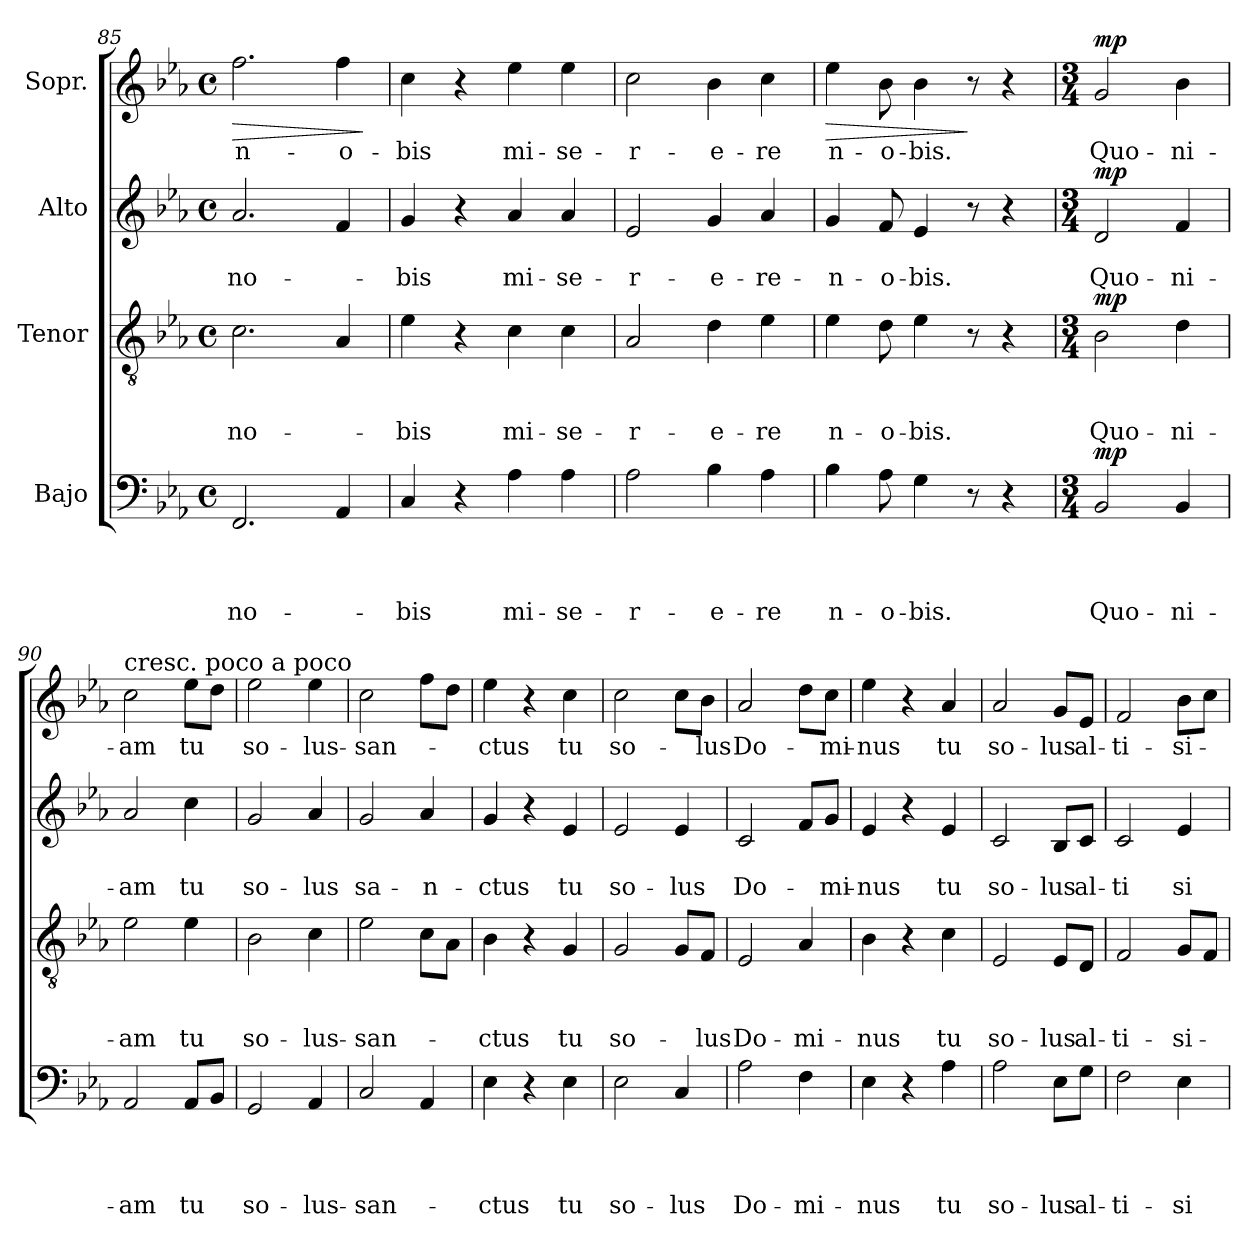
**kern	**text	**text	**text	**text	**dynam	**kern	**text	**text	**text	**dynam	**kern	**text	**text	**dynam	**kern	**text	**dynam
*part4	*part4	*part4	*part4	*part4	*part4	*part3	*part3	*part3	*part3	*part3	*part2	*part2	*part2	*part2	*part1	*part1	*part1
*staff4	*staff4	*staff4	*staff4	*staff4	*staff4	*staff3	*staff3	*staff3	*staff3	*staff3	*staff2	*staff2	*staff2	*staff2	*staff1	*staff1	*staff1
*I"Bajo	*	*	*	*	*	*I"Tenor	*	*	*	*	*I"Alto	*	*	*	*I"Sopr.	*	*
*clefF4	*	*	*	*	*	*clefGv2	*	*	*	*	*clefG2	*	*	*	*clefG2	*	*
*k[b-e-a-]	*	*	*	*	*	*k[b-e-a-]	*	*	*	*	*k[b-e-a-]	*	*	*	*k[b-e-a-]	*	*
*E-:	*	*	*	*	*	*E-:	*	*	*	*	*E-:	*	*	*	*E-:	*	*
*M4/4	*	*	*	*	*	*M4/4	*	*	*	*	*M4/4	*	*	*	*M4/4	*	*
*met(c)	*	*	*	*	*	*met(c)	*	*	*	*	*met(c)	*	*	*	*met(c)	*	*
=85	=85	=85	=85	=85	=85	=85	=85	=85	=85	=85	=85	=85	=85	=85	=85	=85	=85
!	!	!	!	!LO:LY:b	!	!	!	!	!LO:LY:b	!	!	!	!LO:LY:b	!	!	!LO:LY:b	!LO:HP:b
2.FF/	.	.	.	-no-	.	2.c\	.	.	-no-	.	2.a-/	.	-no-	.	2.ff\	n-	>
!	!	!	!	!	!	!	!	!	!	!	!	!	!	!	!	!LO:LY:b:rj	!
4AA-/	.	.	.	.	.	4A-/	.	.	.	.	4f/	.	.	.	4ff\	-o-	.
.	.	.	.	.	.	.	.	.	.	.	.	.	.	.	.	.	]
=86	=86	=86	=86	=86	=86	=86	=86	=86	=86	=86	=86	=86	=86	=86	=86	=86	=86
!	!	!	!	!LO:LY:b	!	!	!	!	!LO:LY:b	!	!	!	!LO:LY:b	!	!	!LO:LY:b	!
4C/	.	.	.	-bis	.	4e-\	.	.	-bis	.	4g/	.	-bis	.	4cc\	-bis	.
4r	.	.	.	.	.	4r	.	.	.	.	4r	.	.	.	4r	.	.
!	!	!	!	!LO:LY:b	!	!	!	!	!LO:LY:b	!	!	!	!LO:LY:b	!	!	!LO:LY:b	!
4A-\	.	.	.	mi-	.	4c\	.	.	mi-	.	4a-/	.	mi-	.	4ee-\	mi-	.
!	!	!	!	!LO:LY:b	!	!	!	!	!LO:LY:b	!	!	!	!LO:LY:b	!	!	!LO:LY:b	!
4A-\	.	.	.	-se-	.	4c\	.	.	-se-	.	4a-/	.	-se-	.	4ee-\	-se-	.
!!LO:LB:g=z
=87	=87	=87	=87	=87	=87	=87	=87	=87	=87	=87	=87	=87	=87	=87	=87	=87	=87
!	!	!	!	!LO:LY:b	!	!	!	!	!LO:LY:b	!	!	!	!LO:LY:b	!	!	!LO:LY:b	!
2A-\	.	.	.	-r-	.	2A-/	.	.	-r-	.	2e-/	.	-r-	.	2cc\	-r-	.
!	!	!	!	!LO:LY:b:rj	!	!	!	!	!LO:LY:b:rj	!	!	!	!LO:LY:b:rj	!	!	!LO:LY:b:rj	!
4B-\	.	.	.	-e-	.	4d\	.	.	-e-	.	4g/	.	-e-	.	4b-\	-e-	.
!	!	!	!	!LO:LY:b	!	!	!	!	!LO:LY:b	!	!	!	!LO:LY:b	!	!	!LO:LY:b	!
4A-\	.	.	.	-re	.	4e-\	.	.	-re	.	4a-/	.	-re-	.	4cc\	-re	.
=88	=88	=88	=88	=88	=88	=88	=88	=88	=88	=88	=88	=88	=88	=88	=88	=88	=88
!	!	!	!	!LO:LY:b	!	!	!	!	!LO:LY:b	!	!	!	!LO:LY:b	!	!	!LO:LY:b	!LO:HP:b
4B-\	.	.	.	n-	.	4e-\	.	.	n-	.	4g/	.	-n-	.	4ee-\	n-	>
!	!	!	!	!LO:LY:b:rj	!	!	!	!	!LO:LY:b:rj	!	!	!	!LO:LY:b:rj	!	!	!LO:LY:b:rj	!
8A-\	.	.	.	-o-	.	8d\	.	.	-o-	.	8f/	.	-o-	.	8b-\	-o-	.
!	!	!	!	!LO:LY:b	!	!	!	!	!LO:LY:b	!	!	!	!LO:LY:b	!	!	!LO:LY:b	!
4G\	.	.	.	-bis.	.	4e-\	.	.	-bis.	.	4e-/	.	-bis.	.	4b-\	-bis.	.
8r	.	.	.	.	.	8r	.	.	.	.	8r	.	.	.	8r	.	]
4r	.	.	.	.	.	4r	.	.	.	.	4r	.	.	.	4r	.	.
=89	=89	=89	=89	=89	=89	=89	=89	=89	=89	=89	=89	=89	=89	=89	=89	=89	=89
*M3/4	*	*	*	*	*	*M3/4	*	*	*	*	*M3/4	*	*	*	*M3/4	*	*
!	!	!	!	!LO:LY:b	!LO:DY:b	!	!	!	!LO:LY:b	!LO:DY:b	!	!	!LO:LY:b	!LO:DY:a	!	!LO:LY:b	!LO:DY:a
2BB-/	.	.	.	Quo-	mp	2B-\	.	.	Quo-	mp	2d/	.	Quo-	mp	2g/	Quo-	mp
!	!	!	!	!LO:LY:b	!	!	!	!	!LO:LY:b	!	!	!	!LO:LY:b	!	!	!LO:LY:b	!
4BB-/	.	.	.	-ni-	.	4d\	.	.	-ni-	.	4f/	.	-ni-	.	4b-\	-ni-	.
=90	=90	=90	=90	=90	=90	=90	=90	=90	=90	=90	=90	=90	=90	=90	=90	=90	=90
!	!	!	!	!	!	!	!	!	!	!	!	!	!	!	!LO:TX:a:t=cresc. poco a poco	!	!
!	!	!	!	!LO:LY:b	!	!	!	!	!LO:LY:b	!	!	!	!LO:LY:b	!	!	!LO:LY:b	!
2AA-/	.	.	.	-am	.	2e-\	.	.	-am	.	2a-/	.	-am	.	2cc\	-am	.
!	!	!	!	!LO:LY:b	!	!	!	!	!LO:LY:b	!	!	!	!LO:LY:b	!	!	!LO:LY:b	!
8AA-/L	.	.	.	tu	.	4e-\	.	.	tu	.	4cc\	.	tu	.	8ee-\L	tu	.
8BB-/J	.	.	.	.	.	.	.	.	.	.	.	.	.	.	8dd\J	.	.
!!LO:LB:g=z
=91	=91	=91	=91	=91	=91	=91	=91	=91	=91	=91	=91	=91	=91	=91	=91	=91	=91
!	!	!	!	!LO:LY:b	!	!	!	!	!LO:LY:b	!	!	!	!LO:LY:b	!	!	!LO:LY:b	!
2GG/	.	.	.	so-	.	2B-\	.	.	so-	.	2g/	.	so-	.	2ee-\	so-	.
!	!	!	!	!LO:LY:b	!	!	!	!	!LO:LY:b	!	!	!	!LO:LY:b	!	!	!LO:LY:b	!
4AA-/	.	.	.	-lus-	.	4c\	.	.	-lus-	.	4a-/	.	-lus	.	4ee-\	-lus-	.
=92	=92	=92	=92	=92	=92	=92	=92	=92	=92	=92	=92	=92	=92	=92	=92	=92	=92
!	!	!	!	!LO:LY:b	!	!	!	!	!LO:LY:b	!	!	!	!LO:LY:b	!	!	!LO:LY:b	!
2C/	.	.	.	-san-	.	2e-\	.	.	-san-	.	2g/	.	sa-	.	2cc\	-san-	.
!	!	!	!	!	!	!	!	!	!	!	!	!	!LO:LY:b:rj	!	!	!	!
4AA-/	.	.	.	.	.	8c\L	.	.	.	.	4a-/	.	-n-	.	8ff\L	.	.
.	.	.	.	.	.	8A-\J	.	.	.	.	.	.	.	.	8dd\J	.	.
=93	=93	=93	=93	=93	=93	=93	=93	=93	=93	=93	=93	=93	=93	=93	=93	=93	=93
!	!	!	!	!LO:LY:b	!	!	!	!	!LO:LY:b	!	!	!	!LO:LY:b	!	!	!LO:LY:b	!
4E-\	.	.	.	-ctus	.	4B-\	.	.	-ctus	.	4g/	.	-ctus	.	4ee-\	-ctus	.
4r	.	.	.	.	.	4r	.	.	.	.	4r	.	.	.	4r	.	.
!	!	!	!	!LO:LY:b	!	!	!	!	!LO:LY:b	!	!	!	!LO:LY:b	!	!	!LO:LY:b	!
4E-\	.	.	.	tu	.	4G/	.	.	tu	.	4e-/	.	tu	.	4cc\	tu	.
!!LO:PB:g=z
=94	=94	=94	=94	=94	=94	=94	=94	=94	=94	=94	=94	=94	=94	=94	=94	=94	=94
!	!	!	!	!LO:LY:b	!	!	!	!	!LO:LY:b	!	!	!	!LO:LY:b	!	!	!LO:LY:b	!
2E-\	.	.	.	so-	.	2G/	.	.	so-	.	2e-/	.	so-	.	2cc\	so-	.
!	!	!	!	!LO:LY:b	!	!	!	!	!	!	!	!	!LO:LY:b	!	!	!	!
4C/	.	.	.	-lus	.	8G/L	.	.	.	.	4e-/	.	-lus	.	8cc\L	.	.
!	!	!	!	!	!	!	!	!	!LO:LY:b	!	!	!	!	!	!	!LO:LY:b	!
.	.	.	.	.	.	8F/J	.	.	-lus	.	.	.	.	.	8b-\J	-lus	.
=95	=95	=95	=95	=95	=95	=95	=95	=95	=95	=95	=95	=95	=95	=95	=95	=95	=95
!	!	!	!	!LO:LY:b	!	!	!	!	!LO:LY:b	!	!	!	!LO:LY:b	!	!	!LO:LY:b	!
2A-\	.	.	.	Do-	.	2E-/	.	.	Do-	.	2c/	.	Do-	.	2a-/	Do-	.
!	!	!	!	!LO:LY:b	!	!	!	!	!LO:LY:b	!	!	!	!	!	!	!	!
4F\	.	.	.	-mi-	.	4A-/	.	.	-mi-	.	8f/L	.	.	.	8dd\L	.	.
!	!	!	!	!	!	!	!	!	!	!	!	!	!LO:LY:b	!	!	!LO:LY:b	!
.	.	.	.	.	.	.	.	.	.	.	8g/J	.	-mi-	.	8cc\J	-mi-	.
=96	=96	=96	=96	=96	=96	=96	=96	=96	=96	=96	=96	=96	=96	=96	=96	=96	=96
!	!	!	!	!LO:LY:b	!	!	!	!	!LO:LY:b	!	!	!	!LO:LY:b	!	!	!LO:LY:b	!
4E-\	.	.	.	-nus	.	4B-\	.	.	-nus	.	4e-/	.	-nus	.	4ee-\	-nus	.
4r	.	.	.	.	.	4r	.	.	.	.	4r	.	.	.	4r	.	.
!	!	!	!	!LO:LY:b	!	!	!	!	!LO:LY:b	!	!	!	!LO:LY:b	!	!	!LO:LY:b	!
4A-\	.	.	.	tu	.	4c\	.	.	tu	.	4e-/	.	tu	.	4a-/	tu	.
=97	=97	=97	=97	=97	=97	=97	=97	=97	=97	=97	=97	=97	=97	=97	=97	=97	=97
!	!	!	!	!LO:LY:b	!	!	!	!	!LO:LY:b	!	!	!	!LO:LY:b	!	!	!LO:LY:b	!
2A-\	.	.	.	so-	.	2E-/	.	.	so-	.	2c/	.	so-	.	2a-/	so-	.
!	!	!	!	!LO:LY:b	!	!	!	!	!LO:LY:b	!	!	!	!LO:LY:b	!	!	!LO:LY:b	!
8E-\L	.	.	.	-lus	.	8E-/L	.	.	-lus	.	8B-/L	.	-lus	.	8g/L	-lus	.
!	!	!	!	!LO:LY:b	!	!	!	!	!LO:LY:b	!	!	!	!LO:LY:b	!	!	!LO:LY:b	!
8G\J	.	.	.	al-	.	8D/J	.	.	al-	.	8c/J	.	al-	.	8e-/J	al-	.
!!LO:LB:g=z
=98	=98	=98	=98	=98	=98	=98	=98	=98	=98	=98	=98	=98	=98	=98	=98	=98	=98
!	!	!	!	!LO:LY:b	!	!	!	!	!LO:LY:b	!	!	!	!LO:LY:b	!	!	!LO:LY:b	!
2F\	.	.	.	-ti-	.	2F/	.	.	-ti-	.	2c/	.	-ti	.	2f/	-ti-	.
!	!	!	!	!LO:LY:b	!	!	!	!	!LO:LY:b	!	!	!	!LO:LY:b	!	!	!LO:LY:b	!
4E-\	.	.	.	-si-	.	8G/L	.	.	-si-	.	4e-/	.	si-	.	8b-\L	-si-	.
.	.	.	.	.	.	8F/J	.	.	.	.	.	.	.	.	8cc\J	.	.
=	=	=	=	=	=	=	=	=	=	=	=	=	=	=	=	=	=
*-	*-	*-	*-	*-	*-	*-	*-	*-	*-	*-	*-	*-	*-	*-	*-	*-	*-
